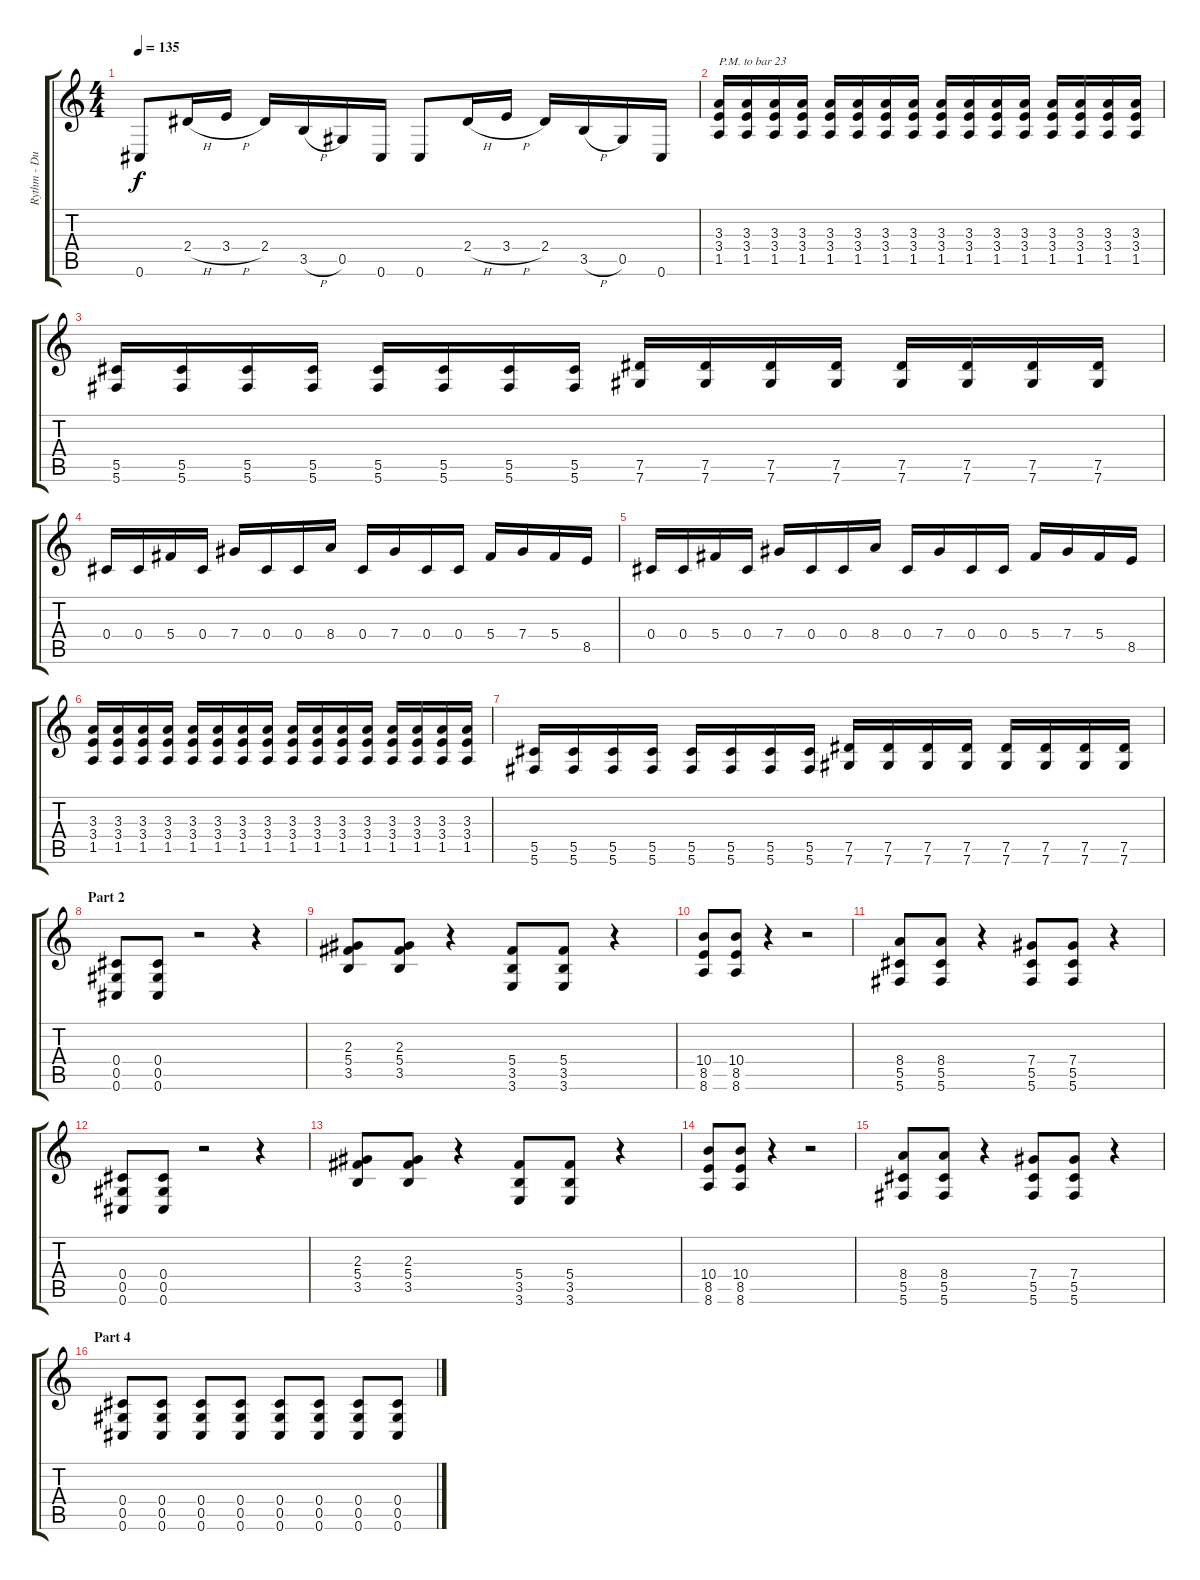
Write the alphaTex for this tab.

\track ("Rythm - Dustin" "Rythm - Du") {instrument overdrivenguitar}
\staff {score tabs}
\tuning (Eb4 Bb3 Gb3 Db3 Ab2 Db2) {hide}
\ts (4 4)
\tempo 135
\clef g2
\ks c
0.6.8{dy f} 2.4{h}.16 3.4{h}.16 2.4.16 3.5{h}.16 0.5.16 0.6.16 0.6.8 2.4{h}.16 3.4{h}.16 2.4.16 3.5{h}.16 0.5.16 0.6.16 |
(3.3 3.4 1.5).16{txt "P.M. to bar 23"} (3.3 3.4 1.5).16 (3.3 3.4 1.5).16 (3.3 3.4 1.5).16 (3.3 3.4 1.5).16 (3.3 3.4 1.5).16 (3.3 3.4 1.5).16 (3.3 3.4 1.5).16 (3.3 3.4 1.5).16 (3.3 3.4 1.5).16 (3.3 3.4 1.5).16 (3.3 3.4 1.5).16 (3.3 3.4 1.5).16 (3.3 3.4 1.5).16 (3.3 3.4 1.5).16 (3.3 3.4 1.5).16 |
(5.5 5.6).16 (5.5 5.6).16 (5.5 5.6).16 (5.5 5.6).16 (5.5 5.6).16 (5.5 5.6).16 (5.5 5.6).16 (5.5 5.6).16 (7.5 7.6).16 (7.5 7.6).16 (7.5 7.6).16 (7.5 7.6).16 (7.5 7.6).16 (7.5 7.6).16 (7.5 7.6).16 (7.5 7.6).16 |
0.4.16 0.4.16 5.4.16 0.4.16 7.4.16 0.4.16 0.4.16 8.4.16 0.4.16 7.4.16 0.4.16 0.4.16 5.4.16 7.4.16 5.4.16 8.5.16 |
0.4.16 0.4.16 5.4.16 0.4.16 7.4.16 0.4.16 0.4.16 8.4.16 0.4.16 7.4.16 0.4.16 0.4.16 5.4.16 7.4.16 5.4.16 8.5.16 |
(3.3 3.4 1.5).16 (3.3 3.4 1.5).16 (3.3 3.4 1.5).16 (3.3 3.4 1.5).16 (3.3 3.4 1.5).16 (3.3 3.4 1.5).16 (3.3 3.4 1.5).16 (3.3 3.4 1.5).16 (3.3 3.4 1.5).16 (3.3 3.4 1.5).16 (3.3 3.4 1.5).16 (3.3 3.4 1.5).16 (3.3 3.4 1.5).16 (3.3 3.4 1.5).16 (3.3 3.4 1.5).16 (3.3 3.4 1.5).16 |
(5.5 5.6).16 (5.5 5.6).16 (5.5 5.6).16 (5.5 5.6).16 (5.5 5.6).16 (5.5 5.6).16 (5.5 5.6).16 (5.5 5.6).16 (7.5 7.6).16 (7.5 7.6).16 (7.5 7.6).16 (7.5 7.6).16 (7.5 7.6).16 (7.5 7.6).16 (7.5 7.6).16 (7.5 7.6).16 |
\section ("" "Part 2")
(0.4 0.5 0.6).8 (0.4 0.5 0.6).8 r.2 r.4 |
(2.3 5.4 3.5).8 (2.3 5.4 3.5).8 r.4 (5.4 3.5 3.6).8 (5.4 3.5 3.6).8 r.4 |
(10.4 8.5 8.6).8 (10.4 8.5 8.6).8 r.4 r.2 |
(8.4 5.5 5.6).8 (8.4 5.5 5.6).8 r.4 (7.4 5.5 5.6).8 (7.4 5.5 5.6).8 r.4 |
(0.4 0.5 0.6).8 (0.4 0.5 0.6).8 r.2 r.4 |
(2.3 5.4 3.5).8 (2.3 5.4 3.5).8 r.4 (5.4 3.5 3.6).8 (5.4 3.5 3.6).8 r.4 |
(10.4 8.5 8.6).8 (10.4 8.5 8.6).8 r.4 r.2 |
(8.4 5.5 5.6).8 (8.4 5.5 5.6).8 r.4 (7.4 5.5 5.6).8 (7.4 5.5 5.6).8 r.4 |
\section ("" "Part 4")
(0.4 0.5 0.6).8 (0.4 0.5 0.6).8 (0.4 0.5 0.6).8 (0.4 0.5 0.6).8 (0.4 0.5 0.6).8 (0.4 0.5 0.6).8 (0.4 0.5 0.6).8 (0.4 0.5 0.6).8
